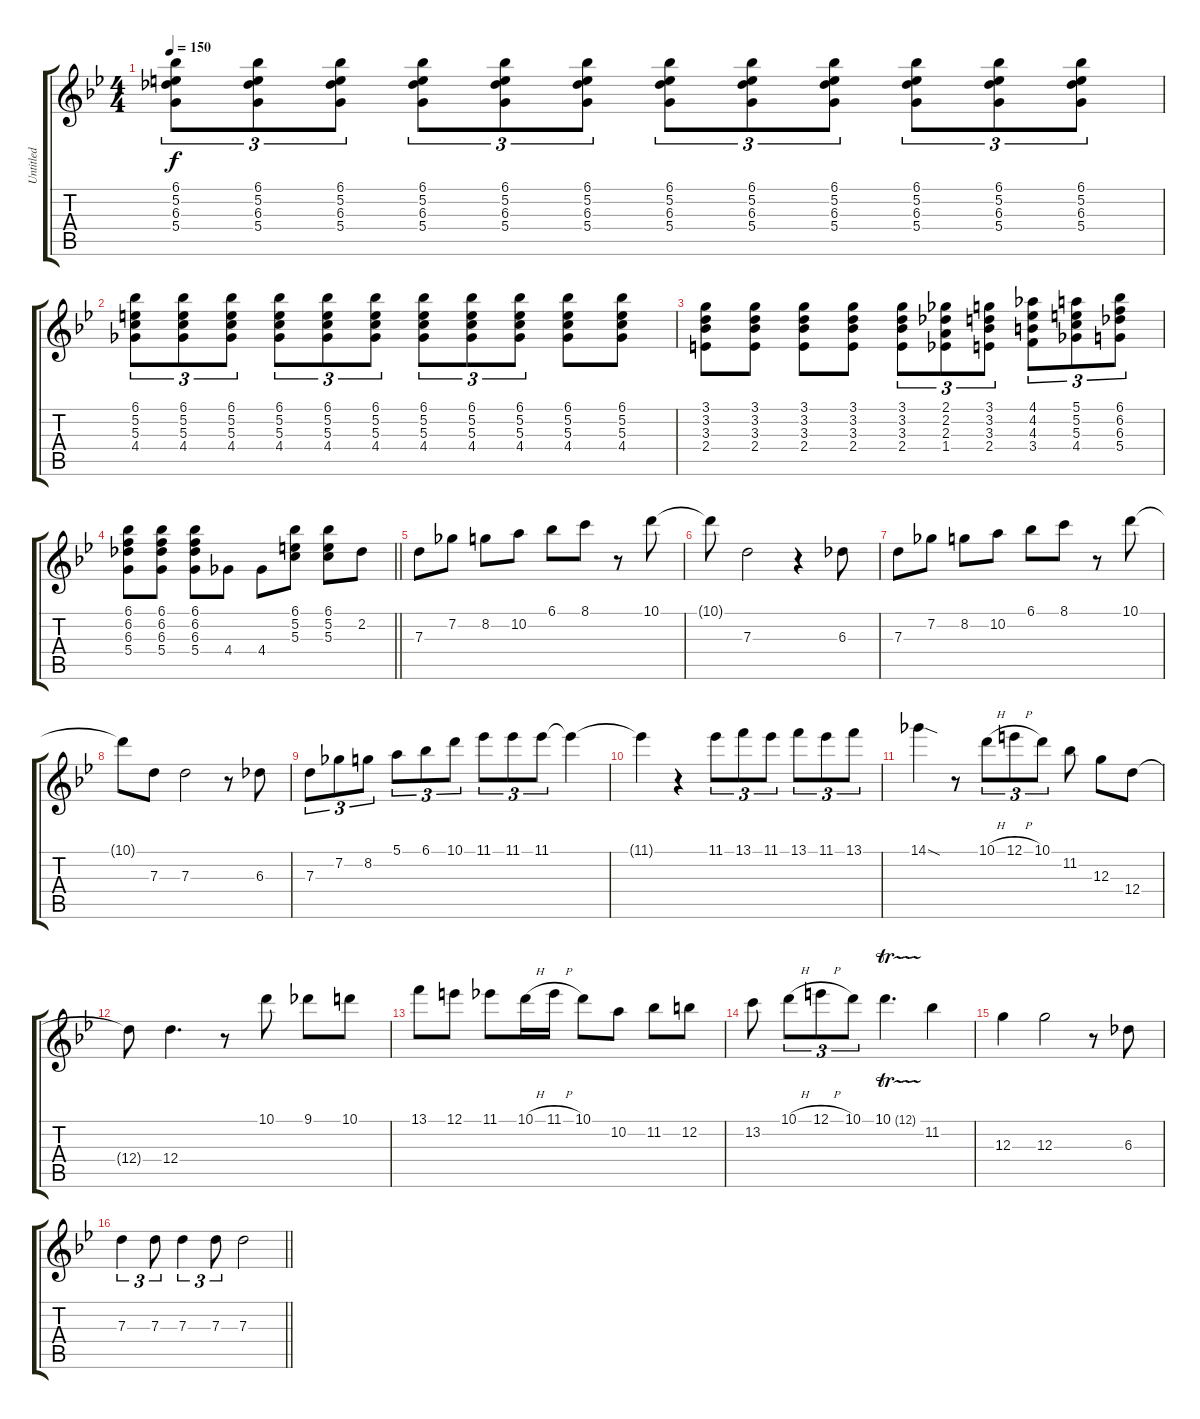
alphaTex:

\track ("Untitled" "Untitled") {instrument acousticguitarsteel}
\staff {score tabs}
\tuning (E4 B3 G3 D3 A2 E2) {hide}
\ts (4 4)
\tempo 150
\clef g2
\ks bb
(6.1 5.2 6.3 5.4).8{tu (3 2) dy f} (6.1 5.2 6.3 5.4).8{tu (3 2)} (6.1 5.2 6.3 5.4).8{tu (3 2)} (6.1 5.2 6.3 5.4).8{tu (3 2)} (6.1 5.2 6.3 5.4).8{tu (3 2)} (6.1 5.2 6.3 5.4).8{tu (3 2)} (6.1 5.2 6.3 5.4).8{tu (3 2)} (6.1 5.2 6.3 5.4).8{tu (3 2)} (6.1 5.2 6.3 5.4).8{tu (3 2)} (6.1 5.2 6.3 5.4).8{tu (3 2)} (6.1 5.2 6.3 5.4).8{tu (3 2)} (6.1 5.2 6.3 5.4).8{tu (3 2)} |
(6.1 5.2 5.3 4.4).8{tu (3 2)} (6.1 5.2 5.3 4.4).8{tu (3 2)} (6.1 5.2 5.3 4.4).8{tu (3 2)} (6.1 5.2 5.3 4.4).8{tu (3 2)} (6.1 5.2 5.3 4.4).8{tu (3 2)} (6.1 5.2 5.3 4.4).8{tu (3 2)} (6.1 5.2 5.3 4.4).8{tu (3 2)} (6.1 5.2 5.3 4.4).8{tu (3 2)} (6.1 5.2 5.3 4.4).8{tu (3 2)} (6.1 5.2 5.3 4.4).8 (6.1 5.2 5.3 4.4).8 |
(3.1 3.2 3.3 2.4).8 (3.1 3.2 3.3 2.4).8 (3.1 3.2 3.3 2.4).8 (3.1 3.2 3.3 2.4).8 (3.1 3.2 3.3 2.4).8{tu (3 2)} (2.1 2.2 2.3 1.4).8{tu (3 2)} (3.1 3.2 3.3 2.4).8{tu (3 2)} (4.1 4.2 4.3 3.4).8{tu (3 2)} (5.1 5.2 5.3 4.4).8{tu (3 2)} (6.1 6.2 6.3 5.4).8{tu (3 2)} |
\barLineRight lightlight
(6.1 6.2 6.3 5.4).8 (6.1 6.2 6.3 5.4).8 (6.1 6.2 6.3 5.4).8 4.4.8 4.4.8 (6.1 5.2 5.3).8 (6.1 5.2 5.3).8 2.2.8 |
7.3.8 7.2.8 8.2.8 10.2.8 6.1.8 8.1.8 r.8 10.1.8 |
10.1{t}.8 7.3.2 r.4 6.3.8 |
7.3.8 7.2.8 8.2.8 10.2.8 6.1.8 8.1.8 r.8 10.1.8 |
10.1{t}.8 7.3.8 7.3.2 r.8 6.3.8 |
7.3.8{tu (3 2)} 7.2.8{tu (3 2)} 8.2.8{tu (3 2)} 5.1.8{tu (3 2)} 6.1.8{tu (3 2)} 10.1.8{tu (3 2)} 11.1.8{tu (3 2)} 11.1.8{tu (3 2)} 11.1.8{tu (3 2)} 11.1{t}.4 |
11.1{t}.4 r.4 11.1.8{tu (3 2)} 13.1.8{tu (3 2)} 11.1.8{tu (3 2)} 13.1.8{tu (3 2)} 11.1.8{tu (3 2)} 13.1.8{tu (3 2)} |
14.1{sod}.4 r.8 10.1{h}.8{tu (3 2)} 12.1{h}.8{tu (3 2)} 10.1.8{tu (3 2)} 11.2.8 12.3.8 12.4.8 |
12.4{t}.8 12.4.4{d} r.8 10.1.8 9.1.8 10.1.8 |
13.1.8 12.1.8 11.1.8 10.1{h}.16 11.1{h}.16 10.1.8 10.2.8 11.2.8 12.2.8 |
13.2.8 10.1{h}.8{tu (3 2)} 12.1{h}.8{tu (3 2)} 10.1.8{tu (3 2)} 10.1{tr (12 32)}.4{d} 11.2.4 |
12.3.4 12.3.2 r.8 6.3.8 |
\barLineRight lightlight
7.3.4{tu (3 2)} 7.3.8{tu (3 2)} 7.3.4{tu (3 2)} 7.3.8{tu (3 2)} 7.3.2
